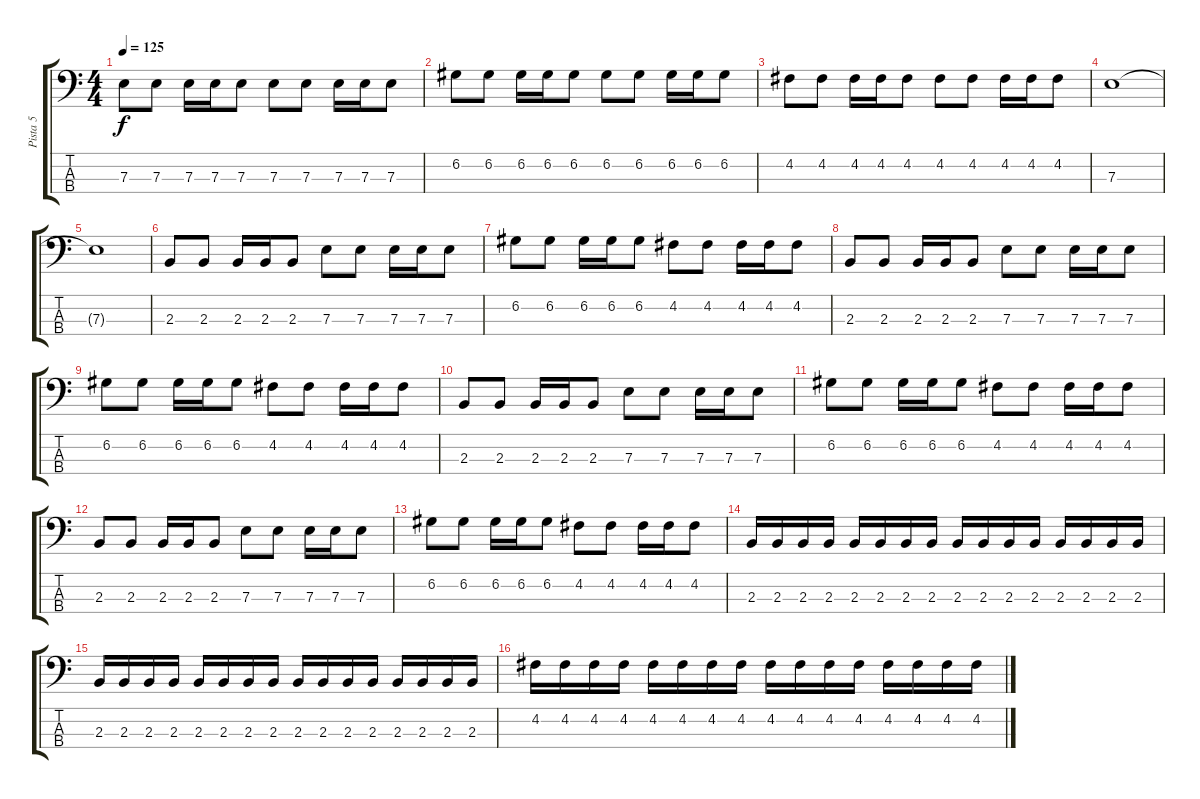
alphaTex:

\track ("Pista 5" "Pista 5") {instrument electricbasspick}
\staff {score tabs}
\tuning (G2 D2 A1 E1) {hide}
\ts (4 4)
\tempo 125
\clef f4
\ks c
7.3.8{dy f} 7.3.8 7.3.16 7.3.16 7.3.8 7.3.8 7.3.8 7.3.16 7.3.16 7.3.8 |
6.2.8 6.2.8 6.2.16 6.2.16 6.2.8 6.2.8 6.2.8 6.2.16 6.2.16 6.2.8 |
4.2.8 4.2.8 4.2.16 4.2.16 4.2.8 4.2.8 4.2.8 4.2.16 4.2.16 4.2.8 |
7.3.1 |
7.3{t}.1 |
2.3.8 2.3.8 2.3.16 2.3.16 2.3.8 7.3.8 7.3.8 7.3.16 7.3.16 7.3.8 |
6.2.8 6.2.8 6.2.16 6.2.16 6.2.8 4.2.8 4.2.8 4.2.16 4.2.16 4.2.8 |
2.3.8 2.3.8 2.3.16 2.3.16 2.3.8 7.3.8 7.3.8 7.3.16 7.3.16 7.3.8 |
6.2.8 6.2.8 6.2.16 6.2.16 6.2.8 4.2.8 4.2.8 4.2.16 4.2.16 4.2.8 |
2.3.8 2.3.8 2.3.16 2.3.16 2.3.8 7.3.8 7.3.8 7.3.16 7.3.16 7.3.8 |
6.2.8 6.2.8 6.2.16 6.2.16 6.2.8 4.2.8 4.2.8 4.2.16 4.2.16 4.2.8 |
2.3.8 2.3.8 2.3.16 2.3.16 2.3.8 7.3.8 7.3.8 7.3.16 7.3.16 7.3.8 |
6.2.8 6.2.8 6.2.16 6.2.16 6.2.8 4.2.8 4.2.8 4.2.16 4.2.16 4.2.8 |
2.3.16 2.3.16 2.3.16 2.3.16 2.3.16 2.3.16 2.3.16 2.3.16 2.3.16 2.3.16 2.3.16 2.3.16 2.3.16 2.3.16 2.3.16 2.3.16 |
2.3.16 2.3.16 2.3.16 2.3.16 2.3.16 2.3.16 2.3.16 2.3.16 2.3.16 2.3.16 2.3.16 2.3.16 2.3.16 2.3.16 2.3.16 2.3.16 |
4.2.16 4.2.16 4.2.16 4.2.16 4.2.16 4.2.16 4.2.16 4.2.16 4.2.16 4.2.16 4.2.16 4.2.16 4.2.16 4.2.16 4.2.16 4.2.16
